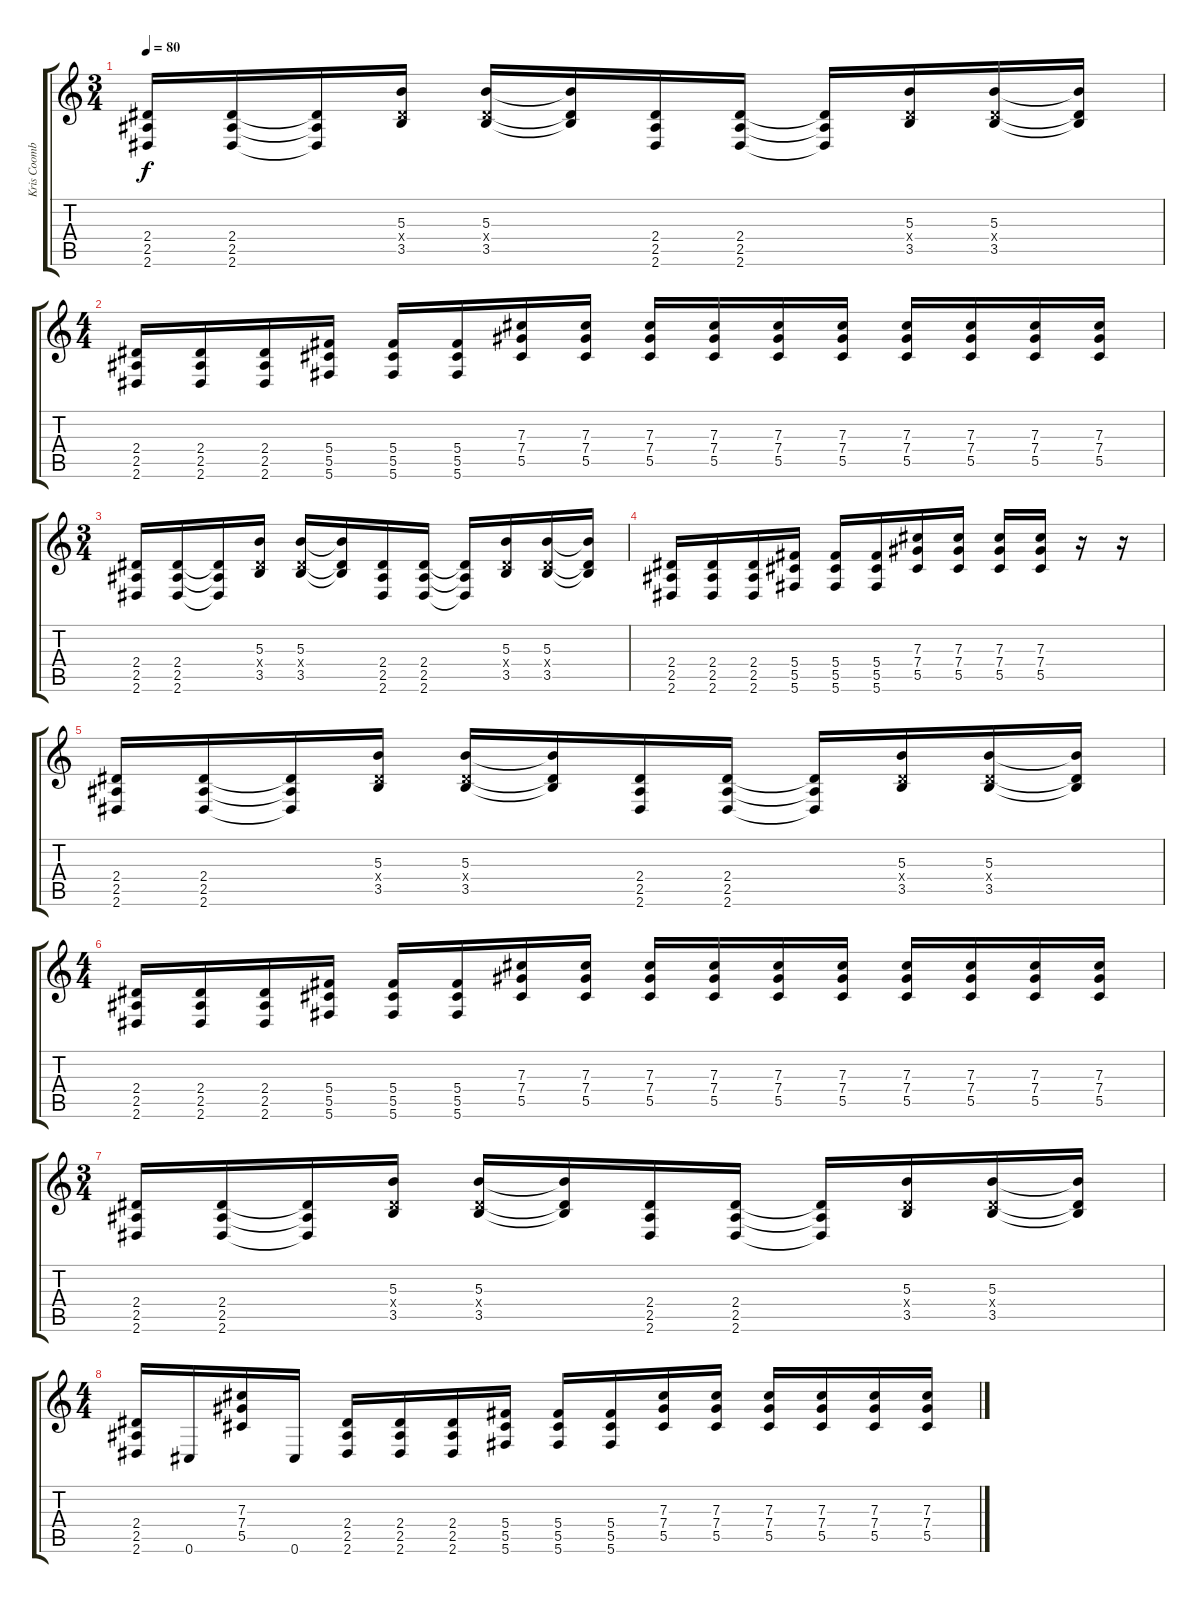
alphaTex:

\track ("Kris Coombs " "Kris Coomb") {instrument distortionguitar}
\staff {score tabs}
\tuning (Eb4 Bb3 Gb3 Db3 Ab2 Db2) {hide}
\ts (3 4)
\tempo 80
\clef g2
\ks c
(2.4 2.5 2.6).16{dy f} (2.4 2.5 2.6).16 (2.4{t} 2.5{t} 2.6{t}).16 (5.3 2.4{x} 3.5).16 (5.3 2.4{x} 3.5).16 (5.3{t} 2.4{t} 3.5{t}).16 (2.4 2.5 2.6).16 (2.4 2.5 2.6).16 (2.4{t} 2.5{t} 2.6{t}).16 (5.3 2.4{x} 3.5).16 (5.3 2.4{x} 3.5).16 (5.3{t} 2.4{t} 3.5{t}).16 |
\ts (4 4)
(2.4 2.5 2.6).16 (2.4 2.5 2.6).16 (2.4 2.5 2.6).16 (5.4 5.5 5.6).16 (5.4 5.5 5.6).16 (5.4 5.5 5.6).16 (7.3 7.4 5.5).16 (7.3 7.4 5.5).16 (7.3 7.4 5.5).16 (7.3 7.4 5.5).16 (7.3 7.4 5.5).16 (7.3 7.4 5.5).16 (7.3 7.4 5.5).16 (7.3 7.4 5.5).16 (7.3 7.4 5.5).16 (7.3 7.4 5.5).16 |
\ts (3 4)
(2.4 2.5 2.6).16 (2.4 2.5 2.6).16 (2.4{t} 2.5{t} 2.6{t}).16 (5.3 2.4{x} 3.5).16 (5.3 2.4{x} 3.5).16 (5.3{t} 2.4{t} 3.5{t}).16 (2.4 2.5 2.6).16 (2.4 2.5 2.6).16 (2.4{t} 2.5{t} 2.6{t}).16 (5.3 2.4{x} 3.5).16 (5.3 2.4{x} 3.5).16 (5.3{t} 2.4{t} 3.5{t}).16 |
(2.4 2.5 2.6).16 (2.4 2.5 2.6).16 (2.4 2.5 2.6).16 (5.4 5.5 5.6).16 (5.4 5.5 5.6).16 (5.4 5.5 5.6).16 (7.3 7.4 5.5).16 (7.3 7.4 5.5).16 (7.3 7.4 5.5).16 (7.3 7.4 5.5).16 r.16 r.16 |
(2.4 2.5 2.6).16 (2.4 2.5 2.6).16 (2.4{t} 2.5{t} 2.6{t}).16 (5.3 2.4{x} 3.5).16 (5.3 2.4{x} 3.5).16 (5.3{t} 2.4{t} 3.5{t}).16 (2.4 2.5 2.6).16 (2.4 2.5 2.6).16 (2.4{t} 2.5{t} 2.6{t}).16 (5.3 2.4{x} 3.5).16 (5.3 2.4{x} 3.5).16 (5.3{t} 2.4{t} 3.5{t}).16 |
\ts (4 4)
(2.4 2.5 2.6).16 (2.4 2.5 2.6).16 (2.4 2.5 2.6).16 (5.4 5.5 5.6).16 (5.4 5.5 5.6).16 (5.4 5.5 5.6).16 (7.3 7.4 5.5).16 (7.3 7.4 5.5).16 (7.3 7.4 5.5).16 (7.3 7.4 5.5).16 (7.3 7.4 5.5).16 (7.3 7.4 5.5).16 (7.3 7.4 5.5).16 (7.3 7.4 5.5).16 (7.3 7.4 5.5).16 (7.3 7.4 5.5).16 |
\ts (3 4)
(2.4 2.5 2.6).16 (2.4 2.5 2.6).16 (2.4{t} 2.5{t} 2.6{t}).16 (5.3 2.4{x} 3.5).16 (5.3 2.4{x} 3.5).16 (5.3{t} 2.4{t} 3.5{t}).16 (2.4 2.5 2.6).16 (2.4 2.5 2.6).16 (2.4{t} 2.5{t} 2.6{t}).16 (5.3 2.4{x} 3.5).16 (5.3 2.4{x} 3.5).16 (5.3{t} 2.4{t} 3.5{t}).16 |
\ts (4 4)
(2.4 2.5 2.6).16 0.6.16 (7.3 7.4 5.5).16 0.6.16 (2.4 2.5 2.6).16 (2.4 2.5 2.6).16 (2.4 2.5 2.6).16 (5.4 5.5 5.6).16 (5.4 5.5 5.6).16 (5.4 5.5 5.6).16 (7.3 7.4 5.5).16 (7.3 7.4 5.5).16 (7.3 7.4 5.5).16 (7.3 7.4 5.5).16 (7.3 7.4 5.5).16 (7.3 7.4 5.5).16
